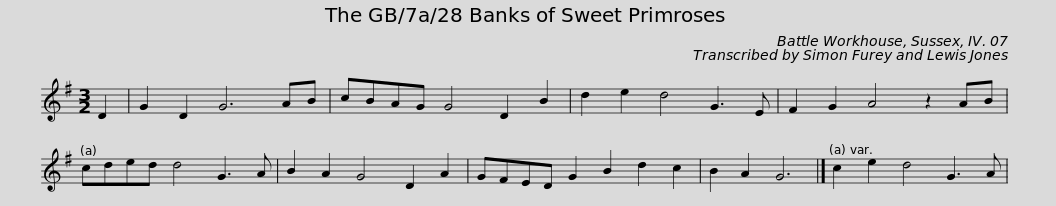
X:1
L:1/8
M:3/2
I:linebreak $
K:G
V:1 treble
V:1
 D2 | G2 D2 G6 AB | cBAG G4 D2 B2 | d2 e2 d4 G3 E | F2 G2 A4 z2 AB |$ %5
 cded d4 G3 A | B2 A2 G4 D2 A2 | GFED G2 B2 d2 c2 | B2 A2 G6 |]$ c2 e2 d4 G3 A | %10
